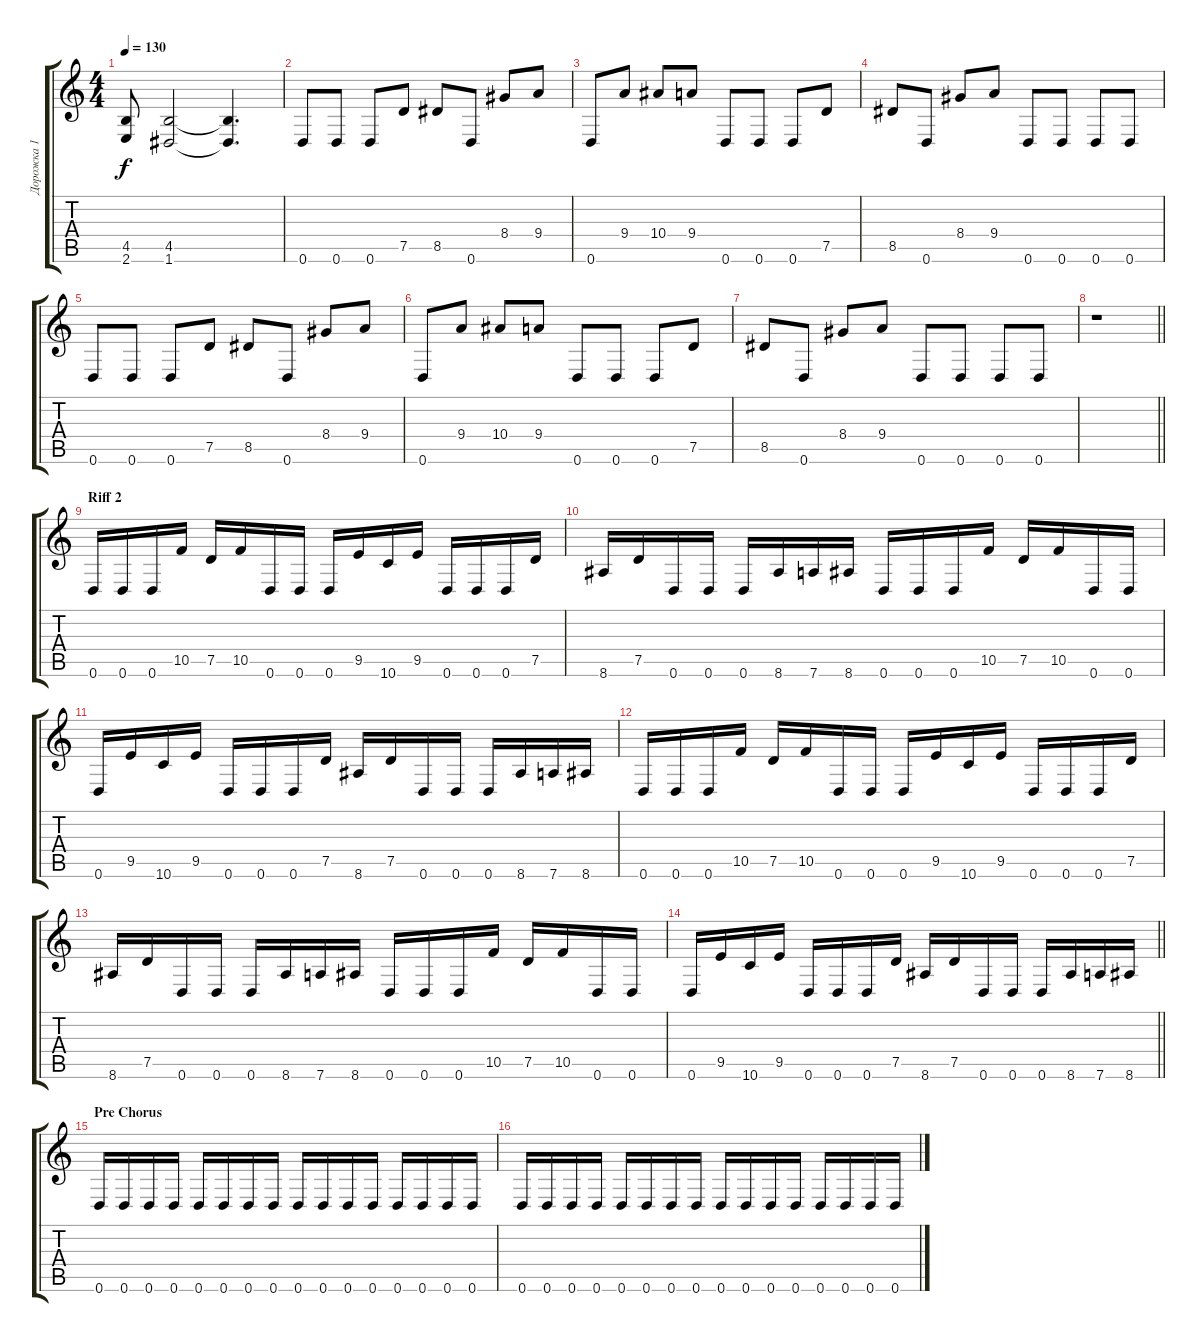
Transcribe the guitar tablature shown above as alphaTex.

\track ("Дорожка 1" "Дорожка 1") {instrument distortionguitar}
\staff {score tabs}
\tuning (D4 A3 F3 C3 G2 D2) {hide}
\ts (4 4)
\tempo 130
\clef g2
\ks c
(4.5{t} 2.6{t}).8{dy f} (4.5 1.6).2 (4.5{t} 1.6{t}).4{d} |
0.6.8 0.6.8 0.6.8 7.5.8 8.5.8 0.6.8 8.4.8 9.4.8 |
0.6.8 9.4.8 10.4.8 9.4.8 0.6.8 0.6.8 0.6.8 7.5.8 |
8.5.8 0.6.8 8.4.8 9.4.8 0.6.8 0.6.8 0.6.8 0.6.8 |
0.6.8 0.6.8 0.6.8 7.5.8 8.5.8 0.6.8 8.4.8 9.4.8 |
0.6.8 9.4.8 10.4.8 9.4.8 0.6.8 0.6.8 0.6.8 7.5.8 |
8.5.8 0.6.8 8.4.8 9.4.8 0.6.8 0.6.8 0.6.8 0.6.8 |
\barLineRight lightlight
r.1 |
\section ("" "Riff 2")
0.6.16 0.6.16 0.6.16 10.5.16 7.5.16 10.5.16 0.6.16 0.6.16 0.6.16 9.5.16 10.6.16 9.5.16 0.6.16 0.6.16 0.6.16 7.5.16 |
8.6.16 7.5.16 0.6.16 0.6.16 0.6.16 8.6.16 7.6.16 8.6.16 0.6.16 0.6.16 0.6.16 10.5.16 7.5.16 10.5.16 0.6.16 0.6.16 |
0.6.16 9.5.16 10.6.16 9.5.16 0.6.16 0.6.16 0.6.16 7.5.16 8.6.16 7.5.16 0.6.16 0.6.16 0.6.16 8.6.16 7.6.16 8.6.16 |
0.6.16 0.6.16 0.6.16 10.5.16 7.5.16 10.5.16 0.6.16 0.6.16 0.6.16 9.5.16 10.6.16 9.5.16 0.6.16 0.6.16 0.6.16 7.5.16 |
8.6.16 7.5.16 0.6.16 0.6.16 0.6.16 8.6.16 7.6.16 8.6.16 0.6.16 0.6.16 0.6.16 10.5.16 7.5.16 10.5.16 0.6.16 0.6.16 |
\barLineRight lightlight
0.6.16 9.5.16 10.6.16 9.5.16 0.6.16 0.6.16 0.6.16 7.5.16 8.6.16 7.5.16 0.6.16 0.6.16 0.6.16 8.6.16 7.6.16 8.6.16 |
\section ("" "Pre Chorus")
0.6.16 0.6.16 0.6.16 0.6.16 0.6.16 0.6.16 0.6.16 0.6.16 0.6.16 0.6.16 0.6.16 0.6.16 0.6.16 0.6.16 0.6.16 0.6.16 |
0.6.16 0.6.16 0.6.16 0.6.16 0.6.16 0.6.16 0.6.16 0.6.16 0.6.16 0.6.16 0.6.16 0.6.16 0.6.16 0.6.16 0.6.16 0.6.16
